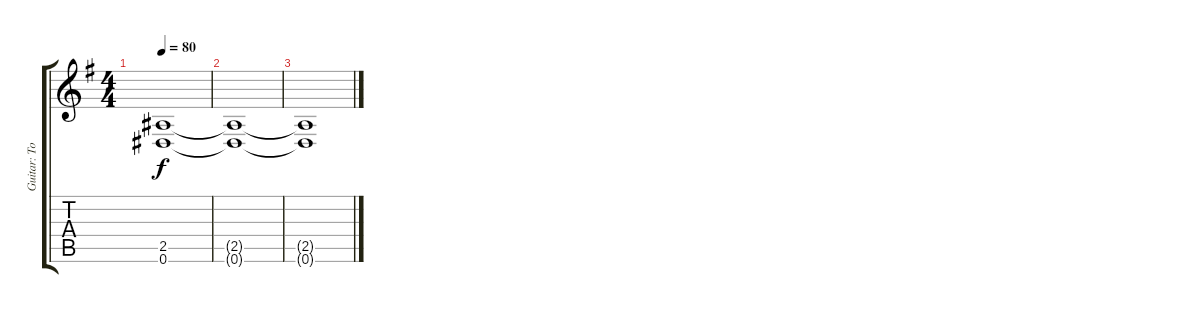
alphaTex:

\track ("Guitar: Tony" "Guitar: To") {instrument distortionguitar}
\staff {score tabs}
\tuning (Eb4 Bb3 Gb3 Db3 Ab2 Eb2) {hide}
\ts (4 4)
\tempo 80
\clef g2
\ks g
(2.5{t} 0.6{t}).1{dy f} |
(2.5{t} 0.6{t}).1 |
(2.5{t} 0.6{t}).1
